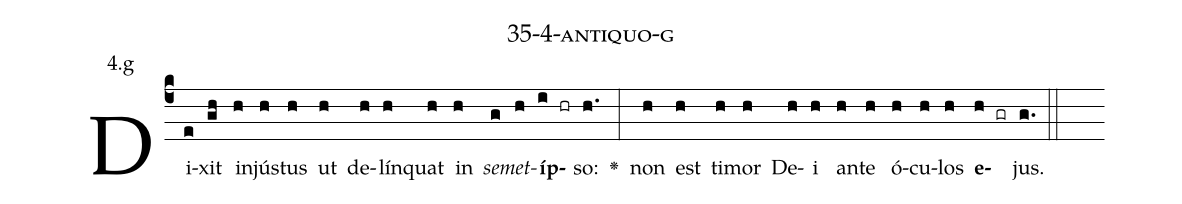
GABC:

name: 35-4-antiquo-g;
annotation: 4.g;
%%
(c4)Di(e)xit(gh) in(h)jús(h)tus(h) ut(h) de(h)lín(h)quat(h) in(h) <i>se</i>(g)<i>met</i>(h)<b>íp</b>(i hr)so:(h.) <v>\greheightstar</v>(:) non(h) est(h) ti(h)mor(h) De(h)i(h) an(h)te(h) ó(h)cu(h)los(h) <b>e</b>(h gr)jus.(g.) (::)


%E(h) u(h) o(h) u(h) a(h) e.(g.) (::)
